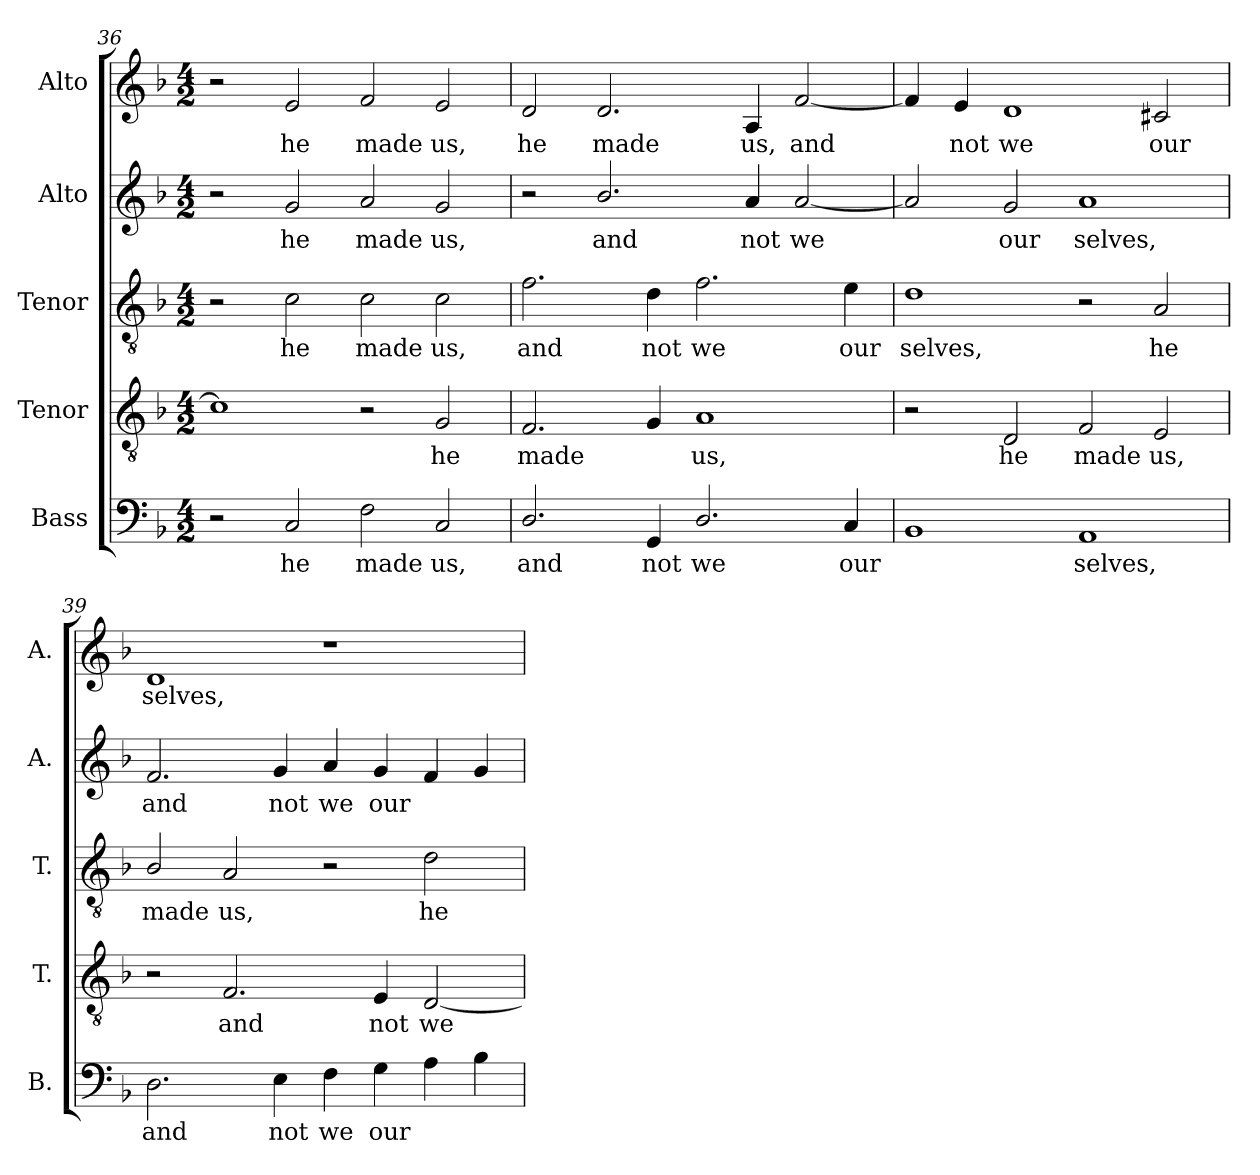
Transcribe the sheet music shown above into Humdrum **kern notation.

**kern	**text	**kern	**text	**kern	**text	**kern	**text	**kern	**text
*part5	*part5	*part4	*part4	*part3	*part3	*part2	*part2	*part1	*part1
*staff5	*staff5	*staff4	*staff4	*staff3	*staff3	*staff2	*staff2	*staff1	*staff1
*I"Bass	*	*I"Tenor	*	*I"Tenor	*	*I"Alto	*	*I"Alto	*
*I'B.	*	*I'T.	*	*I'T.	*	*I'A.	*	*I'A.	*
!!LO:LB:g=z
*clefF4	*	*clefGv2	*	*clefGv2	*	*clefG2	*	*clefG2	*
*	*	*ITrd7c12	*	*ITrd7c12	*	*	*	*	*
*k[b-]	*	*k[b-]	*	*k[b-]	*	*k[b-]	*	*k[b-]	*
*F:	*	*F:	*	*F:	*	*F:	*	*F:	*
*M4/2	*	*M4/2	*	*M4/2	*	*M4/2	*	*M4/2	*
=36	=36	=36	=36	=36	=36	=36	=36	=36	=36
2r	.	1Ci]	.	2r	.	2r	.	2r	.
!	!LO:LY:b:color=#000000	!	!	!	!	!	!	!	!
!	!	!	!	!	!LO:LY:b:color=#000000	!	!	!	!
!	!	!	!	!	!	!	!LO:LY:b:color=#000000	!	!
!	!	!	!	!	!	!	!	!	!LO:LY:b:color=#000000
2Ci/	he	.	.	2Ci\	he	2gi/	he	2ei/	he
!	!LO:LY:b:color=#000000	!	!	!	!	!	!	!	!
!	!	!	!	!	!LO:LY:b:color=#000000	!	!	!	!
!	!	!	!	!	!	!	!LO:LY:b:color=#000000	!	!
!	!	!	!	!	!	!	!	!	!LO:LY:b:color=#000000
2Fi\	made	2r	.	2Ci\	made	2ai/	made	2fi/	made
!	!LO:LY:b:color=#000000	!	!	!	!	!	!	!	!
!	!	!	!LO:LY:b:color=#000000	!	!	!	!	!	!
!	!	!	!	!	!LO:LY:b:color=#000000	!	!	!	!
!	!	!	!	!	!	!	!LO:LY:b:color=#000000	!	!
!	!	!	!	!	!	!	!	!	!LO:LY:b:color=#000000
2Ci/	us,	2GGi/	he	2Ci\	us,	2gi/	us,	2ei/	us,
=37	=37	=37	=37	=37	=37	=37	=37	=37	=37
!	!LO:LY:b:color=#000000	!	!	!	!	!	!	!	!
!	!	!	!LO:LY:b:color=#000000	!	!	!	!	!	!
!	!	!	!	!	!LO:LY:b:color=#000000	!	!	!	!
!	!	!	!	!	!	!	!	!	!LO:LY:b:color=#000000
2.Di/	and	2.FFi/	made	2.Fi\	and	2r	.	2di/	he
!	!	!	!	!	!	!	!LO:LY:b:color=#000000	!	!
!	!	!	!	!	!	!	!	!	!LO:LY:b:color=#000000
.	.	.	.	.	.	2.b-i/	and	2.di/	made
!	!LO:LY:b:color=#000000	!	!	!	!	!	!	!	!
!	!	!	!	!	!LO:LY:b:color=#000000	!	!	!	!
4GGi/	not	4GGi/	.	4Di\	not	.	.	.	.
!	!LO:LY:b:color=#000000	!	!	!	!	!	!	!	!
!	!	!	!LO:LY:b:color=#000000	!	!	!	!	!	!
!	!	!	!	!	!LO:LY:b:color=#000000	!	!	!	!
2.Di/	we	1AAi	us,	2.Fi\	we	.	.	.	.
!	!	!	!	!	!	!	!LO:LY:b:color=#000000	!	!
!	!	!	!	!	!	!	!	!	!LO:LY:b:color=#000000
.	.	.	.	.	.	4ai/	not	4Ai/	us,
!	!	!	!	!	!	!	!LO:LY:b:color=#000000	!	!
!	!	!	!	!	!	!	!	!	!LO:LY:b:color=#000000
.	.	.	.	.	.	[2ai/	we	[2fi/	and
!	!LO:LY:b:color=#000000	!	!	!	!	!	!	!	!
!	!	!	!	!	!LO:LY:b:color=#000000	!	!	!	!
4Ci/	our	.	.	4Ei\	our	.	.	.	.
=38	=38	=38	=38	=38	=38	=38	=38	=38	=38
!	!	!	!	!	!LO:LY:b:color=#000000	!	!	!	!
1BB-i	.	2r	.	1Di	selves,	2ai/]	.	4fi/]	.
!	!	!	!	!	!	!	!	!	!LO:LY:b:color=#000000
.	.	.	.	.	.	.	.	4ei/	not
!	!	!	!LO:LY:b:color=#000000	!	!	!	!	!	!
!	!	!	!	!	!	!	!LO:LY:b:color=#000000	!	!
!	!	!	!	!	!	!	!	!	!LO:LY:b:color=#000000
.	.	2DDi/	he	.	.	2gi/	our	1di	we
!	!LO:LY:b:color=#000000	!	!	!	!	!	!	!	!
!	!	!	!LO:LY:b:color=#000000	!	!	!	!	!	!
!	!	!	!	!	!	!	!LO:LY:b:color=#000000	!	!
1AAi	selves,	2FFi/	made	2r	.	1ai	selves,	.	.
!	!	!	!LO:LY:b:color=#000000	!	!	!	!	!	!
!	!	!	!	!	!LO:LY:b:color=#000000	!	!	!	!
!	!	!	!	!	!	!	!	!	!LO:LY:b:color=#000000
.	.	2EEi/	us,	2AAi/	he	.	.	2c#Xi/	our
=39	=39	=39	=39	=39	=39	=39	=39	=39	=39
!	!LO:LY:b:color=#000000	!	!	!	!	!	!	!	!
!	!	!	!	!	!LO:LY:b:color=#000000	!	!	!	!
!	!	!	!	!	!	!	!LO:LY:b:color=#000000	!	!
!	!	!	!	!	!	!	!	!	!LO:LY:b:color=#000000
2.Di\	and	2r	.	2BB-i/	made	2.fi/	and	1di	selves,
!	!	!	!LO:LY:b:color=#000000	!	!	!	!	!	!
!	!	!	!	!	!LO:LY:b:color=#000000	!	!	!	!
.	.	2.FFi/	and	2AAi/	us,	.	.	.	.
!	!LO:LY:b:color=#000000	!	!	!	!	!	!	!	!
!	!	!	!	!	!	!	!LO:LY:b:color=#000000	!	!
4Ei\	not	.	.	.	.	4gi/	not	.	.
!	!LO:LY:b:color=#000000	!	!	!	!	!	!	!	!
!	!	!	!	!	!	!	!LO:LY:b:color=#000000	!	!
4Fi\	we	.	.	2r	.	4ai/	we	1r	.
!	!LO:LY:b:color=#000000	!	!	!	!	!	!	!	!
!	!	!	!LO:LY:b:color=#000000	!	!	!	!	!	!
!	!	!	!	!	!	!	!LO:LY:b:color=#000000	!	!
4Gi\	our	4EEi/	not	.	.	4gi/	our	.	.
!	!	!	!LO:LY:b:color=#000000	!	!	!	!	!	!
!	!	!	!	!	!LO:LY:b:color=#000000	!	!	!	!
4Ai\	.	[2DDi/	we	2Di\	he	4fi/	.	.	.
4B-i\	.	.	.	.	.	4gi/	.	.	.
=	=	=	=	=	=	=	=	=	=
*-	*-	*-	*-	*-	*-	*-	*-	*-	*-
